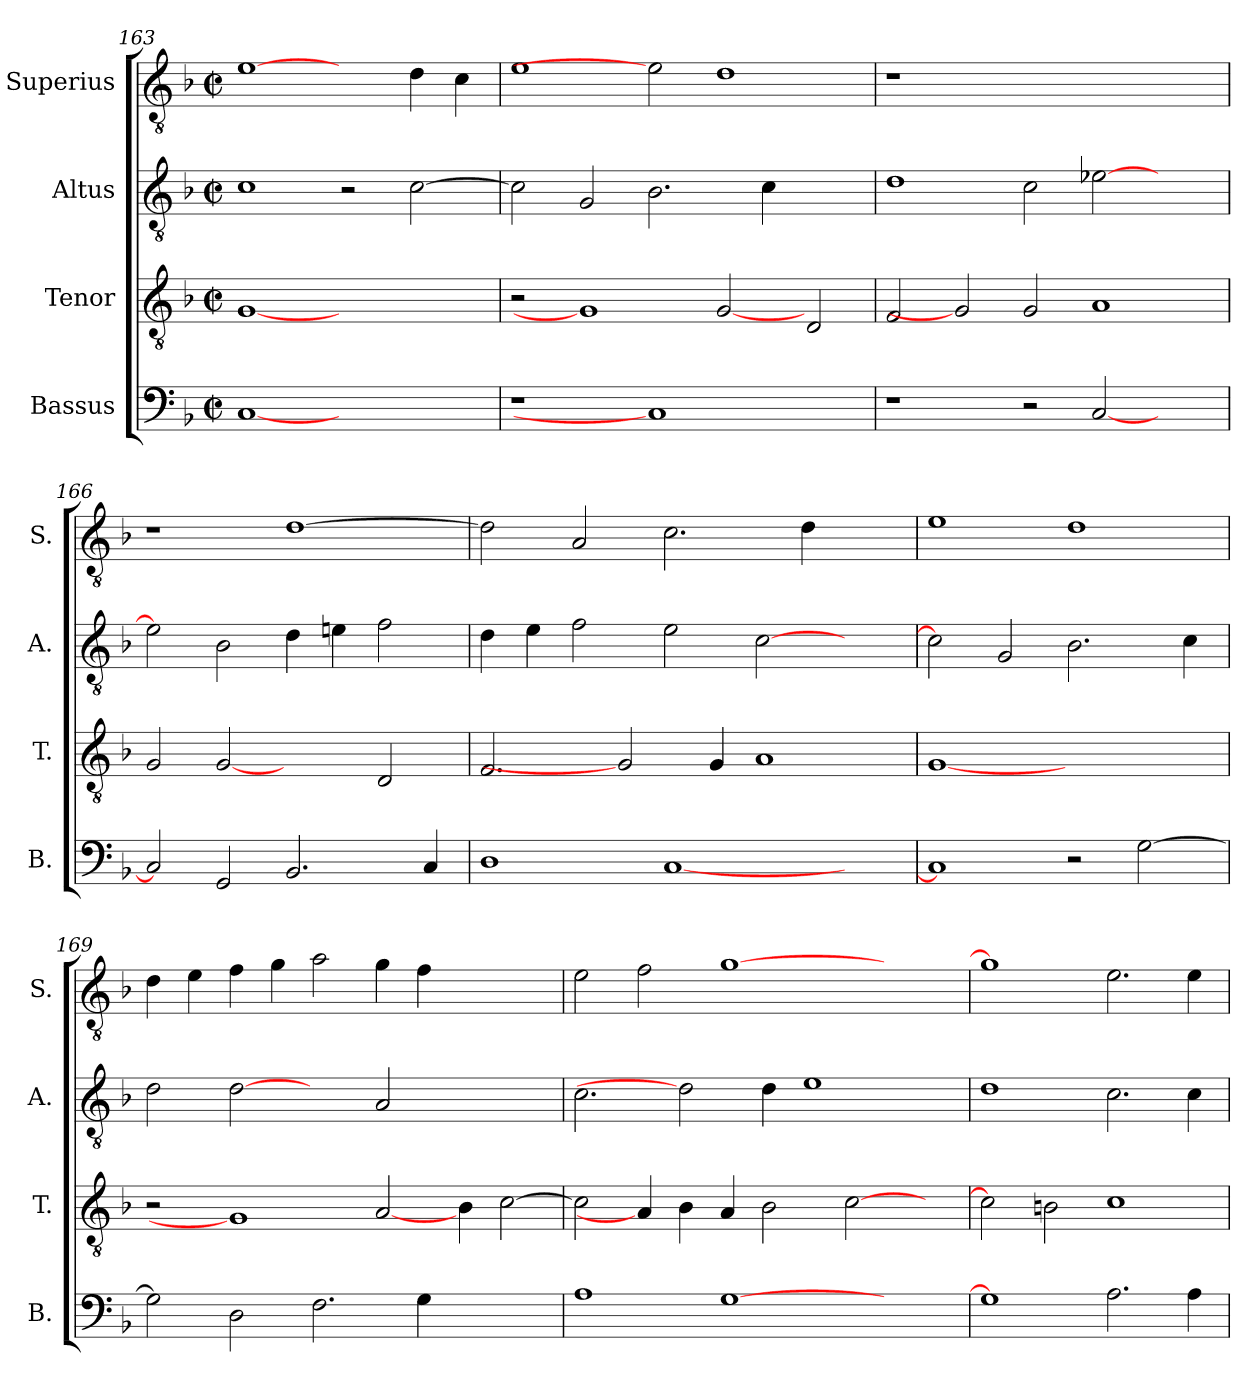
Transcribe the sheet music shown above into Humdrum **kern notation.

**kern	**kern	**kern	**kern
*part4	*part3	*part2	*part1
*staff4	*staff3	*staff2	*staff1
*I"Bassus	*I"Tenor	*I"Altus	*I"Superius
*I'B.	*I'T.	*I'A.	*I'S.
!!LO:LB:g=z
*clefF4	*clefGv2	*clefGv2	*clefGv2
*	*ITrd7c12	*ITrd7c12	*ITrd7c12
*k[b-]	*k[b-]	*k[b-]	*k[b-]
*F:	*F:	*F:	*F:
*M2/2	*M2/2	*M2/2	*M2/2
*met(c|)	*met(c|)	*met(c|)	*met(c|)
=163	=163	=163	=163
[1Ci	[1GGi	1Ci	[1Ei
1ryy	1ryy	2r	2ryy
.	.	[>2Ci\	4Di\
.	.	.	4Ci\
=164	=164	=164	=164
!LO:N:vis=1	!	!	!
1r	2r	2Ci\]	1Ei
.	1GGi]	2GGi/	.
1Ci]	.	2.BB-i\	2Ei]
.	[2GGi	.	1Di
.	.	4Ci\	.
2ryy	2DDi/	2ryy	.
=165	=165	=165	=165
!	!	!	!LO:N:vis=1
1r	2FFi/	1Di	1r
.	2GGi]	.	.
2r	2GGi/	2Ci\	1.ryy
[<2Ci/	1AAi	[>2E-Xi\	.
2ryy	.	2ryy	.
=166	=166	=166	=166
2Ci/]	2GGi/	2E-i\]	1r
2GGi/	[2GGi	2BB-i\	.
2.BB-i/	2ryy	4Di\	[>1Di
.	.	4Ei\	.
.	2DDi/	2Fi\	.
4Ci/	.	.	.
=167	=167	=167	=167
1Di	2.FFi/	4Di\	2Di\]
.	.	4Ei\	.
.	.	2Fi\	2AAi/
.	2GGi]	.	.
[<1Ci	.	2Ei\	2.Ci\
.	4GGi/	.	.
.	1AAi	[>2Ci\	.
.	.	.	4Di\
2ryy	.	2ryy	2ryy
!!LO:LB:g=z
=168	=168	=168	=168
1Ci]	[1GGi	2Ci\]	1Ei
.	.	2GGi/	.
2r	1ryy	2.BB-i\	1Di
[>2Gi\	.	.	.
.	.	4Ci\	.
=169	=169	=169	=169
2Gi\]	2r	2Di\	4Di\
.	.	.	4Ei\
2Di\	1GGi]	[2Di	4Fi\
.	.	.	4Gi\
2.Fi\	.	2ryy	2Ai\
.	[2AAi/	2AAi/	4Gi\
4Gi\	.	.	4Fi\
2.ryy	4BB-i\	2.ryy	2.ryy
.	[>2Ci\	.	.
=170	=170	=170	=170
1Ai	2Ci\]	2.Ci\	2Ei\
.	4AAi/]	.	2Fi\
.	4BB-i\	2Di]	.
[>1Gi	4AAi/	.	[>1Gi
.	2BB-i\	4Di\	.
.	.	1Ei	.
.	[>2Ci\	.	.
2ryy	.	.	2ryy
.	4ryy	.	.
=171	=171	=171	=171
1Gi]	2Ci\]	1Di	1Gi]
.	2BBni\	.	.
2.Ai\	1Ci	2.Ci\	2.Ei\
4Ai\	.	4Ci\	4Ei\
=	=	=	=
*-	*-	*-	*-
